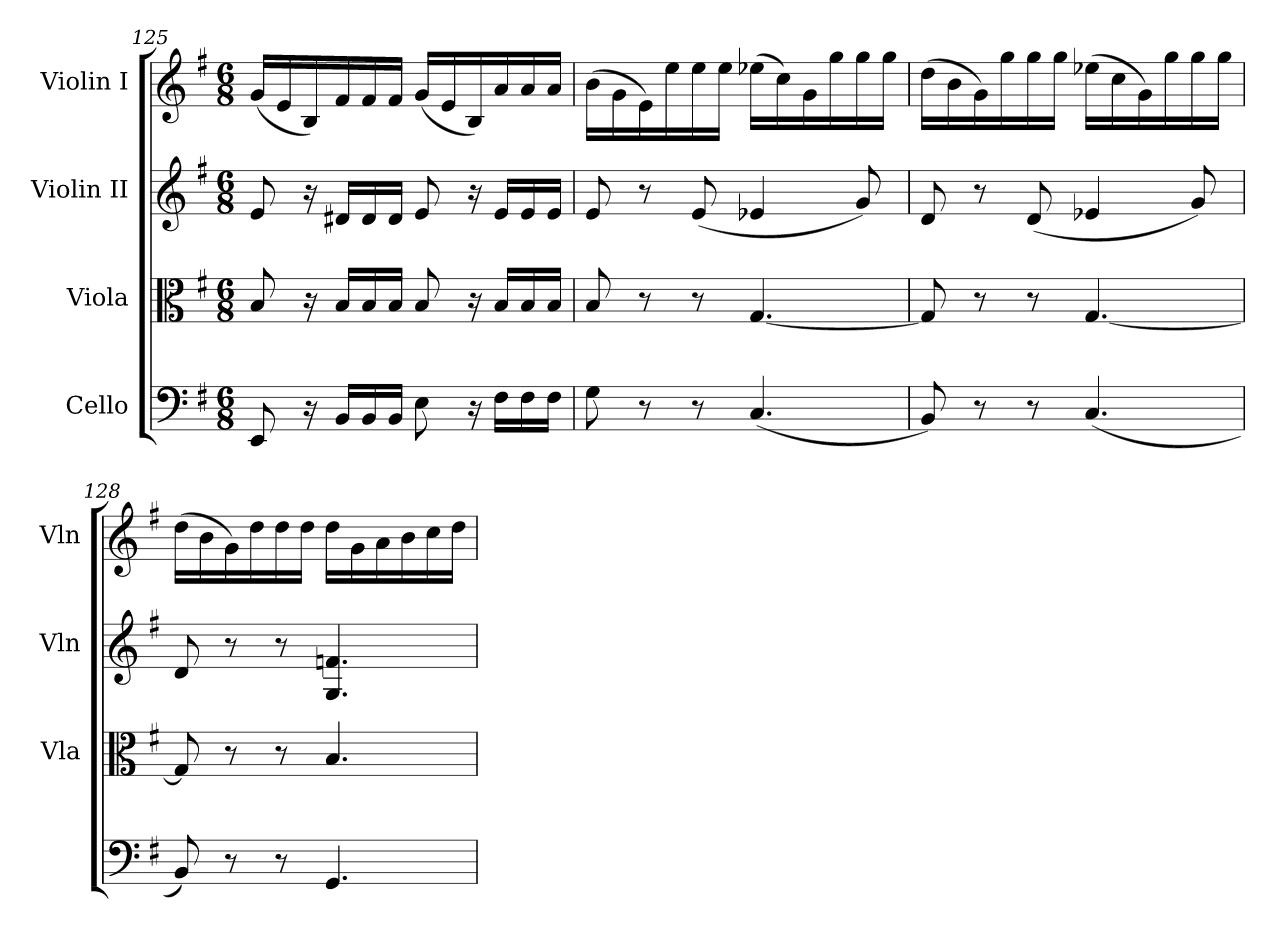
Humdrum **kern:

**kern	**kern	**kern	**kern
*part4	*part3	*part2	*part1
*staff4	*staff3	*staff2	*staff1
*I"Cello	*I"Viola	*I"Violin II	*I"Violin I
*	*I'Vla	*I'Vln	*I'Vln
*clefF4	*clefC3	*clefG2	*clefG2
*k[f#]	*k[f#]	*k[f#]	*k[f#]
*M6/8	*M6/8	*M6/8	*M6/8
=125	=125	=125	=125
8EE/	8B/	8e/	(<16g/LL
.	.	.	16e/
16r	16r	16r	16B/)
16BB/LL	16B/LL	16d#X/LL	16f#/
16BB/	16B/	16d#/	16f#/
16BB/JJ	16B/JJ	16d#/JJ	16f#/JJ
8E\	8B/	8e/	(<16g/LL
.	.	.	16e/
16r	16r	16r	16B/)
16F#\LL	16B/LL	16e/LL	16a/
16F#\	16B/	16e/	16a/
16F#\JJ	16B/JJ	16e/JJ	16a/JJ
!!LO:LB:g=z
=126	=126	=126	=126
8G\	8B/	8e/	(>16b\LL
.	.	.	16g\
8r	8r	8r	16e\)
.	.	.	16ee\
8r	8r	(<8e/	16ee\
.	.	.	16ee\JJ
(<4.C/	[4.G/	4e-X/	(>16ee-X\LL
.	.	.	16cc\)
.	.	.	16g\
.	.	.	16gg\
.	.	8g/)	16gg\
.	.	.	16gg\JJ
=127	=127	=127	=127
8BB/)	8G/]	8d/	(>16dd\LL
.	.	.	16b\
8r	8r	8r	16g\)
.	.	.	16gg\
8r	8r	(<8d/	16gg\
.	.	.	16gg\JJ
(<4.C/	[4.G/	4e-X/	(>16ee-X\LL
.	.	.	16cc\
.	.	.	16g\)
.	.	.	16gg\
.	.	8g/)	16gg\
.	.	.	16gg\JJ
=128	=128	=128	=128
8BB/)	8G/]	8d/	(>16dd\LL
.	.	.	16b\
8r	8r	8r	16g\)
.	.	.	16dd\
8r	8r	8r	16dd\
.	.	.	16dd\JJ
4.GG/	4.B/	4.G/ 4.fn/	16dd\LL
.	.	.	16g\
.	.	.	16a\
.	.	.	16b\
.	.	.	16cc\
.	.	.	16dd\JJ
=	=	=	=
*-	*-	*-	*-
